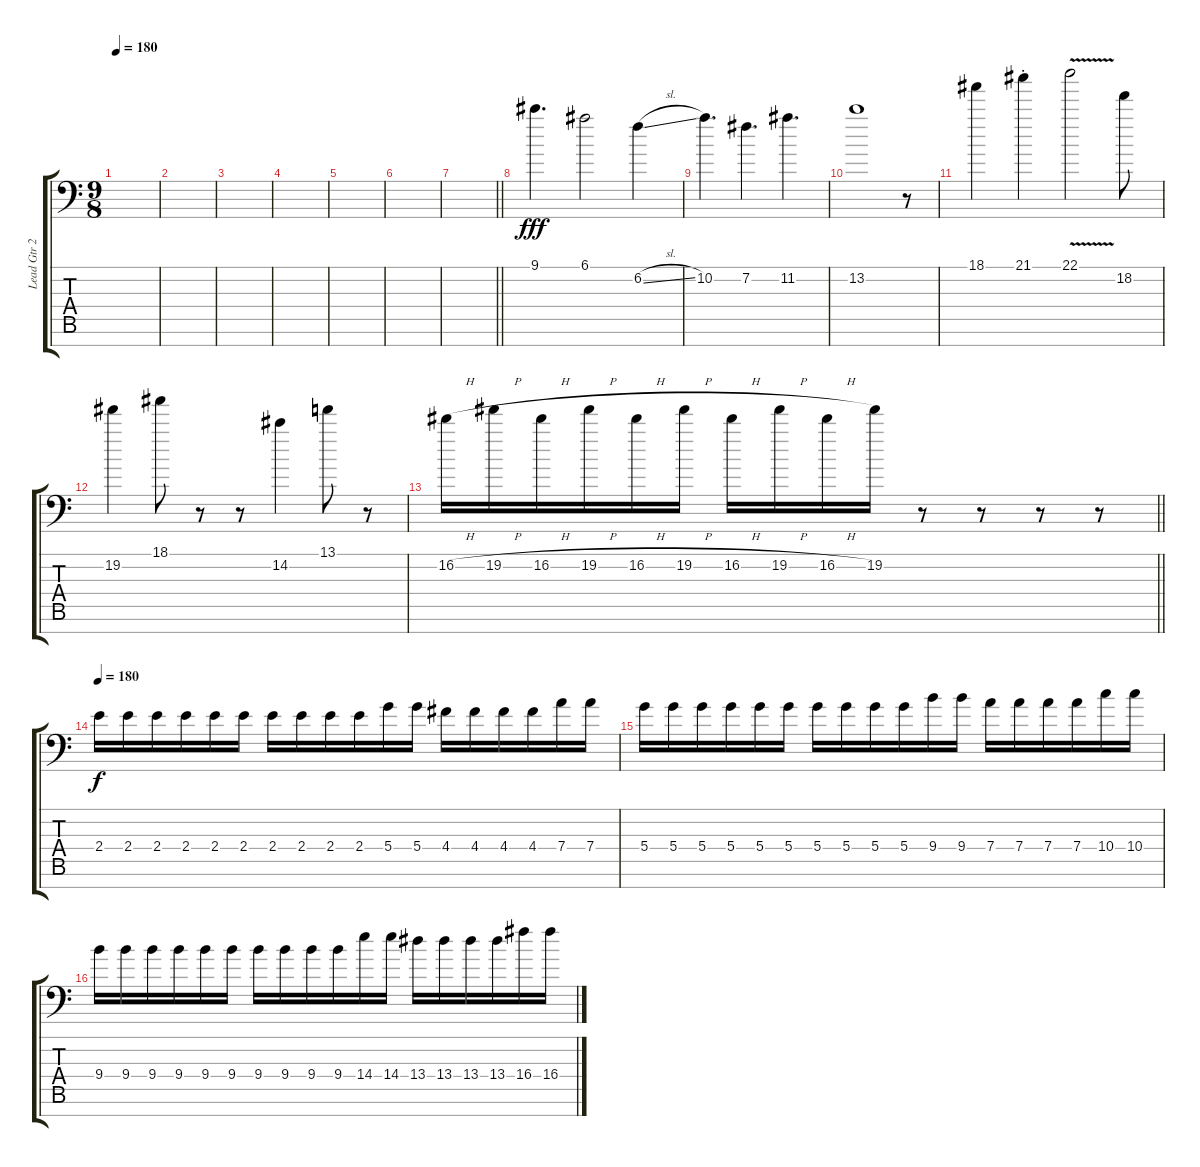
\track ("Lead Gtr 2" "Lead Gtr 2") {instrument distortionguitar}
\staff {score tabs}
\tuning (E4 B3 G3 D3 A2 E2 A1) {hide}
\ts (9 8)
\tempo 180
\clef f4
\ks c
|
|
|
|
|
|
\barLineRight lightlight
|
\section ("" "")
9.1.4{d dy fff} 6.1.2 6.2{sl}.4 |
10.2.4{d} 7.2.4{d} 11.2.4{d} |
13.2.1 r.8 |
18.1.4 21.1{st}.4 22.1{v}.2 18.2.8 |
19.2.4 18.1.8 r.8 r.8 14.2.4 13.1.8 r.8 |
\barLineRight lightlight
16.2{h}.16 19.2{h}.16 16.2{h}.16 19.2{h}.16 16.2{h}.16 19.2{h}.16 16.2{h}.16 19.2{h}.16 16.2{h}.16 19.2.16 r.8 r.8 r.8 r.8 |
\section ("" "")
\tempo 176
\tempo 180
2.4.16{dy f} 2.4.16 2.4.16 2.4.16 2.4.16 2.4.16 2.4.16 2.4.16 2.4.16 2.4.16 5.4.16 5.4.16 4.4.16 4.4.16 4.4.16 4.4.16 7.4.16 7.4.16 |
5.4.16 5.4.16 5.4.16 5.4.16 5.4.16 5.4.16 5.4.16 5.4.16 5.4.16 5.4.16 9.4.16 9.4.16 7.4.16 7.4.16 7.4.16 7.4.16 10.4.16 10.4.16 |
9.4.16 9.4.16 9.4.16 9.4.16 9.4.16 9.4.16 9.4.16 9.4.16 9.4.16 9.4.16 14.4.16 14.4.16 13.4.16 13.4.16 13.4.16 13.4.16 16.4.16 16.4.16
